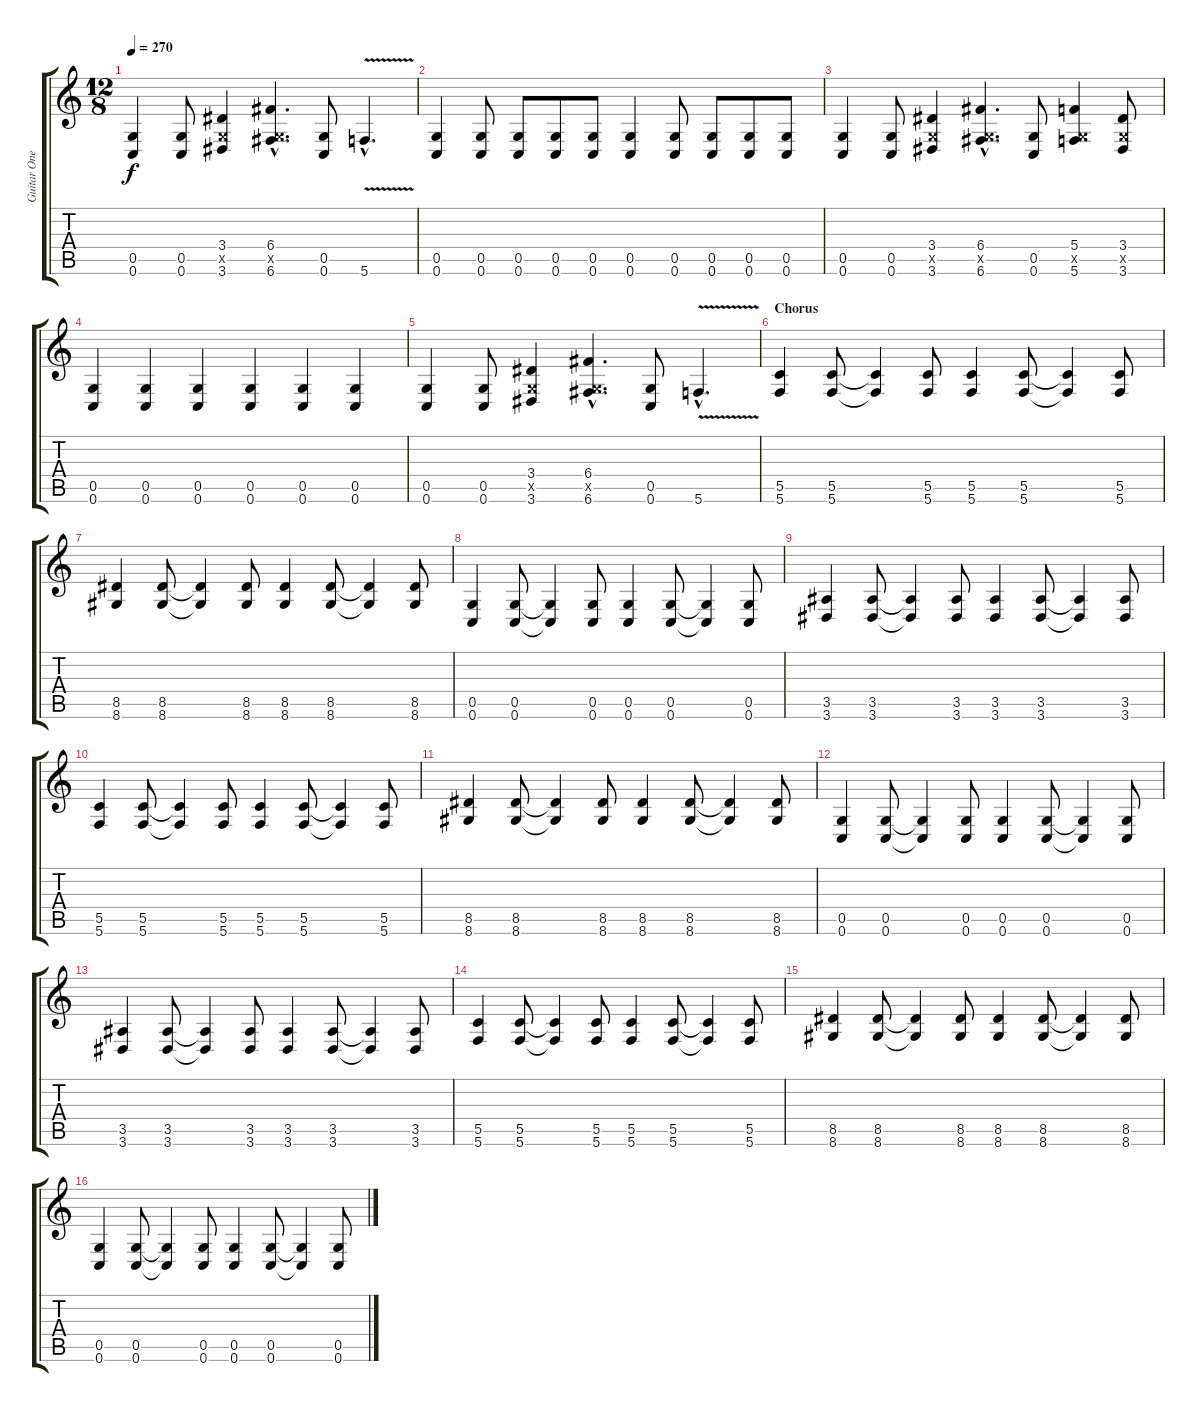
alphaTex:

\track ("Guitar One" "Guitar One") {instrument overdrivenguitar}
\staff {score tabs}
\tuning (D4 A3 F3 C3 G2 C2) {hide}
\ts (12 8)
\tempo 270
\clef g2
\ks c
(0.5 0.6).4{dy f} (0.5 0.6).8 (3.4 0.5{x} 3.6).4 (6.4{hac} 0.5{hac x} 6.6{hac}).4{d} (0.5 0.6).8 5.6{v hac}.4{d} |
(0.5 0.6).4 (0.5 0.6).8 (0.5 0.6).8 (0.5 0.6).8 (0.5 0.6).8 (0.5 0.6).4 (0.5 0.6).8 (0.5 0.6).8 (0.5 0.6).8 (0.5 0.6).8 |
(0.5 0.6).4 (0.5 0.6).8 (3.4 0.5{x} 3.6).4 (6.4{hac} 0.5{hac x} 6.6{hac}).4{d} (0.5 0.6).8 (5.4 0.5{x} 5.6).4 (3.4 0.5{x} 3.6).8 |
(0.5 0.6).4 (0.5 0.6).4 (0.5 0.6).4 (0.5 0.6).4 (0.5 0.6).4 (0.5 0.6).4 |
(0.5 0.6).4 (0.5 0.6).8 (3.4 0.5{x} 3.6).4 (6.4{hac} 0.5{hac x} 6.6{hac}).4{d} (0.5 0.6).8 5.6{v hac}.4{d} |
\section ("" "Chorus")
(5.5 5.6).4 (5.5 5.6).8 (5.5{t} 5.6{t}).4 (5.5 5.6).8 (5.5 5.6).4 (5.5 5.6).8 (5.5{t} 5.6{t}).4 (5.5 5.6).8 |
(8.5 8.6).4 (8.5 8.6).8 (8.5{t} 8.6{t}).4 (8.5 8.6).8 (8.5 8.6).4 (8.5 8.6).8 (8.5{t} 8.6{t}).4 (8.5 8.6).8 |
(0.5 0.6).4 (0.5 0.6).8 (0.5{t} 0.6{t}).4 (0.5 0.6).8 (0.5 0.6).4 (0.5 0.6).8 (0.5{t} 0.6{t}).4 (0.5 0.6).8 |
(3.5 3.6).4 (3.5 3.6).8 (3.5{t} 3.6{t}).4 (3.5 3.6).8 (3.5 3.6).4 (3.5 3.6).8 (3.5{t} 3.6{t}).4 (3.5 3.6).8 |
(5.5 5.6).4 (5.5 5.6).8 (5.5{t} 5.6{t}).4 (5.5 5.6).8 (5.5 5.6).4 (5.5 5.6).8 (5.5{t} 5.6{t}).4 (5.5 5.6).8 |
(8.5 8.6).4 (8.5 8.6).8 (8.5{t} 8.6{t}).4 (8.5 8.6).8 (8.5 8.6).4 (8.5 8.6).8 (8.5{t} 8.6{t}).4 (8.5 8.6).8 |
(0.5 0.6).4 (0.5 0.6).8 (0.5{t} 0.6{t}).4 (0.5 0.6).8 (0.5 0.6).4 (0.5 0.6).8 (0.5{t} 0.6{t}).4 (0.5 0.6).8 |
(3.5 3.6).4 (3.5 3.6).8 (3.5{t} 3.6{t}).4 (3.5 3.6).8 (3.5 3.6).4 (3.5 3.6).8 (3.5{t} 3.6{t}).4 (3.5 3.6).8 |
(5.5 5.6).4 (5.5 5.6).8 (5.5{t} 5.6{t}).4 (5.5 5.6).8 (5.5 5.6).4 (5.5 5.6).8 (5.5{t} 5.6{t}).4 (5.5 5.6).8 |
(8.5 8.6).4 (8.5 8.6).8 (8.5{t} 8.6{t}).4 (8.5 8.6).8 (8.5 8.6).4 (8.5 8.6).8 (8.5{t} 8.6{t}).4 (8.5 8.6).8 |
(0.5 0.6).4 (0.5 0.6).8 (0.5{t} 0.6{t}).4 (0.5 0.6).8 (0.5 0.6).4 (0.5 0.6).8 (0.5{t} 0.6{t}).4 (0.5 0.6).8
